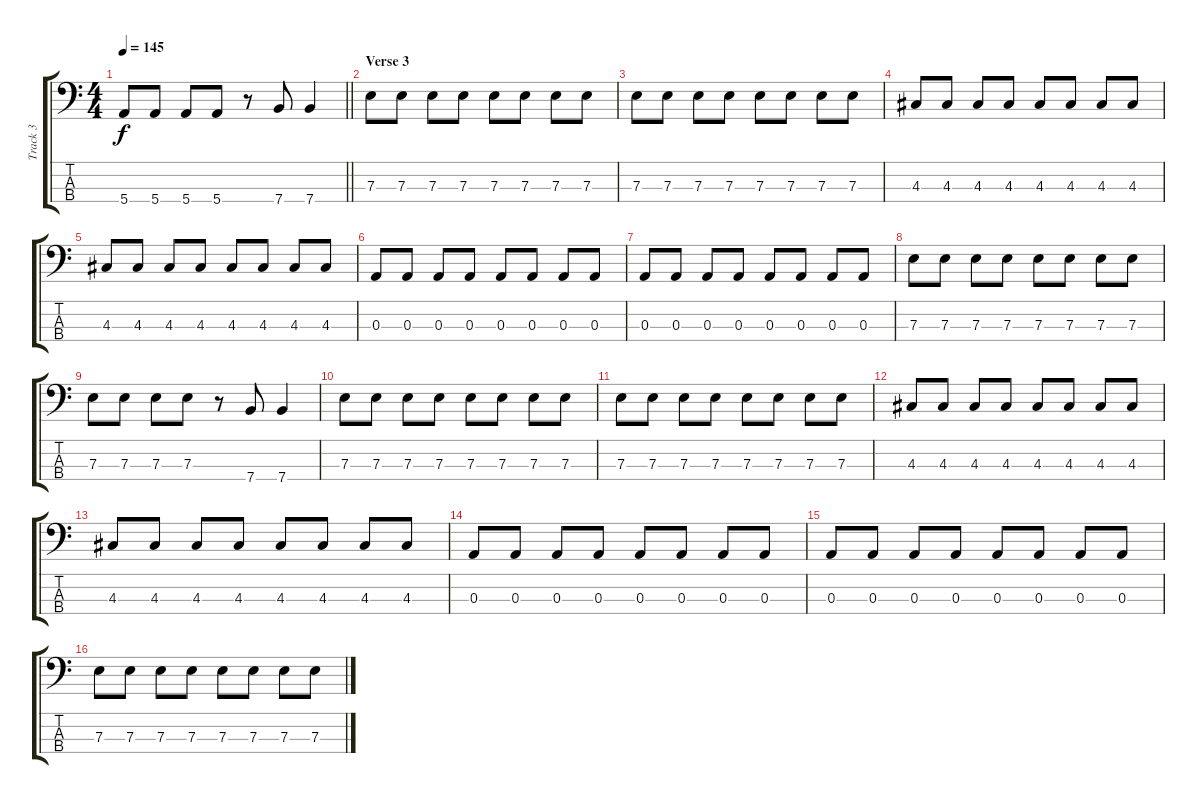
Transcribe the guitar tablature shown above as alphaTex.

\track ("Track 3" "Track 3") {instrument electricbasspick}
\staff {score tabs}
\tuning (G2 D2 A1 E1) {hide}
\ts (4 4)
\tempo 145
\clef f4
\barLineRight lightlight
\ks c
5.4.8{dy f} 5.4.8 5.4.8 5.4.8 r.8 7.4.8 7.4.4 |
\section ("" "Verse 3")
7.3.8 7.3.8 7.3.8 7.3.8 7.3.8 7.3.8 7.3.8 7.3.8 |
7.3.8 7.3.8 7.3.8 7.3.8 7.3.8 7.3.8 7.3.8 7.3.8 |
4.3.8 4.3.8 4.3.8 4.3.8 4.3.8 4.3.8 4.3.8 4.3.8 |
4.3.8 4.3.8 4.3.8 4.3.8 4.3.8 4.3.8 4.3.8 4.3.8 |
0.3.8 0.3.8 0.3.8 0.3.8 0.3.8 0.3.8 0.3.8 0.3.8 |
0.3.8 0.3.8 0.3.8 0.3.8 0.3.8 0.3.8 0.3.8 0.3.8 |
7.3.8 7.3.8 7.3.8 7.3.8 7.3.8 7.3.8 7.3.8 7.3.8 |
7.3.8 7.3.8 7.3.8 7.3.8 r.8 7.4.8 7.4.4 |
7.3.8 7.3.8 7.3.8 7.3.8 7.3.8 7.3.8 7.3.8 7.3.8 |
7.3.8 7.3.8 7.3.8 7.3.8 7.3.8 7.3.8 7.3.8 7.3.8 |
4.3.8 4.3.8 4.3.8 4.3.8 4.3.8 4.3.8 4.3.8 4.3.8 |
4.3.8 4.3.8 4.3.8 4.3.8 4.3.8 4.3.8 4.3.8 4.3.8 |
0.3.8 0.3.8 0.3.8 0.3.8 0.3.8 0.3.8 0.3.8 0.3.8 |
0.3.8 0.3.8 0.3.8 0.3.8 0.3.8 0.3.8 0.3.8 0.3.8 |
7.3.8 7.3.8 7.3.8 7.3.8 7.3.8 7.3.8 7.3.8 7.3.8
